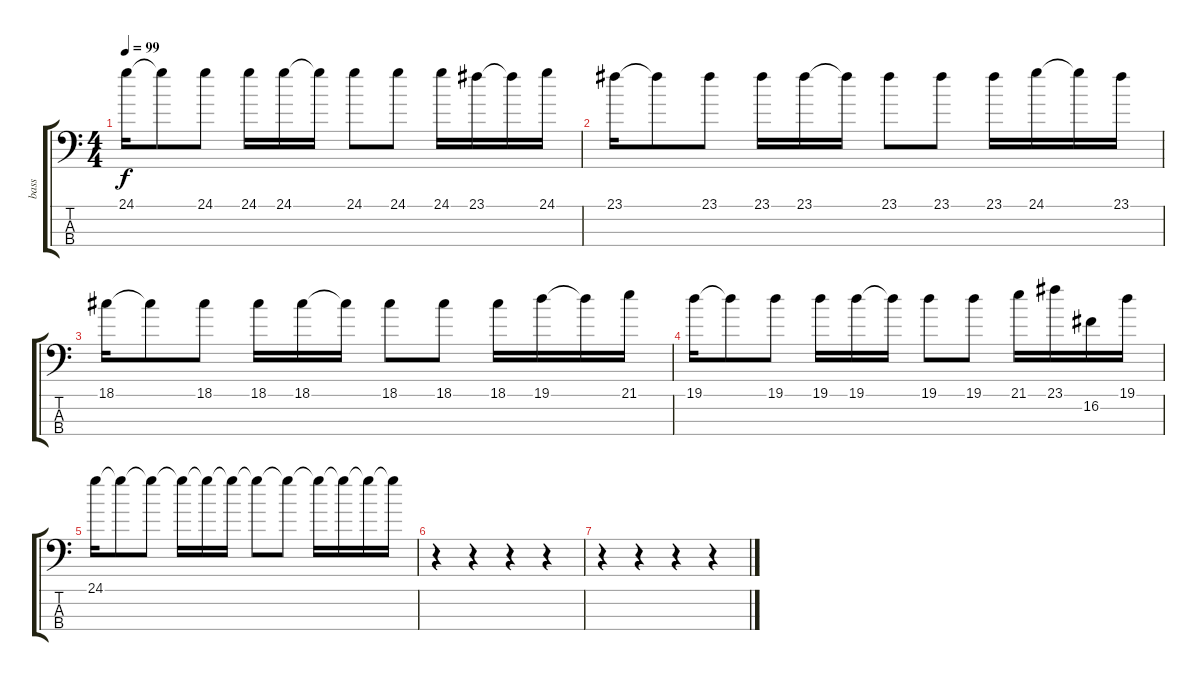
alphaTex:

\track ("bass" "bass") {instrument electricguitarjazz}
\staff {score tabs}
\tuning (G2 D2 A1 E1) {hide}
\ts (4 4)
\tempo 99
\clef f4
\ks c
24.1.16{dy f} 24.1{t}.8 24.1.8 24.1.16 24.1.16 24.1{t}.16 24.1.8 24.1.8 24.1.16 23.1.16 23.1{t}.16 24.1.16 |
23.1.16 23.1{t}.8 23.1.8 23.1.16 23.1.16 23.1{t}.16 23.1.8 23.1.8 23.1.16 24.1.16 24.1{t}.16 23.1.16 |
18.1.16 18.1{t}.8 18.1.8 18.1.16 18.1.16 18.1{t}.16 18.1.8 18.1.8 18.1.16 19.1.16 19.1{t}.16 21.1.16 |
19.1.16 19.1{t}.8 19.1.8 19.1.16 19.1.16 19.1{t}.16 19.1.8 19.1.8 21.1.16 23.1.16 16.2.16 19.1.16 |
24.1.16 24.1{t}.8 24.1{t}.8 24.1{t}.16 24.1{t}.16 24.1{t}.16 24.1{t}.8 24.1{t}.8 24.1{t}.16 24.1{t}.16 24.1{t}.16 24.1{t}.16 |
r.4 r.4 r.4 r.4 |
r.4 r.4 r.4 r.4
